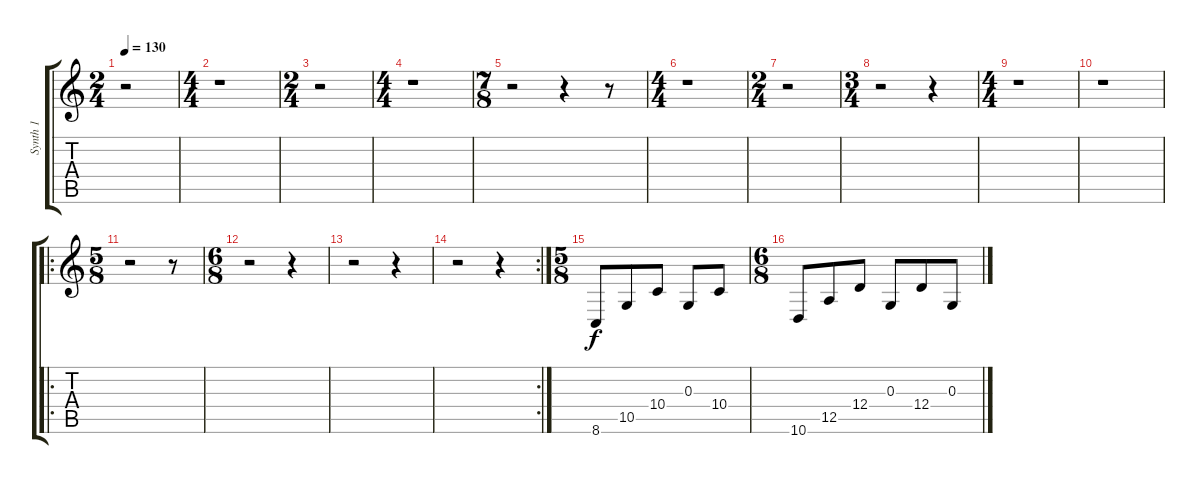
\track ("Synth 1" "Synth 1") {instrument tubularbells}
\staff {score tabs}
\tuning (E4 B3 G3 D3 A2 E2) {hide}
\ts (2 4)
\tempo 130
\clef g2
\ks c
r.2{dy f} |
\ts (4 4)
r.1 |
\ts (2 4)
r.2 |
\ts (4 4)
r.1 |
\ts (7 8)
r.2 r.4 r.8 |
\ts (4 4)
r.1 |
\ts (2 4)
r.2 |
\ts (3 4)
r.2 r.4 |
\ts (4 4)
r.1 |
r.1 |
\ro
\ts (5 8)
r.2 r.8 |
\ts (6 8)
r.2 r.4 |
r.2 r.4 |
\rc 2
r.2 r.4 |
\ts (5 8)
8.6.8 10.5.8 10.4.8 0.3.8 10.4.8 |
\ts (6 8)
10.6.8 12.5.8 12.4.8 0.3.8 12.4.8 0.3.8
